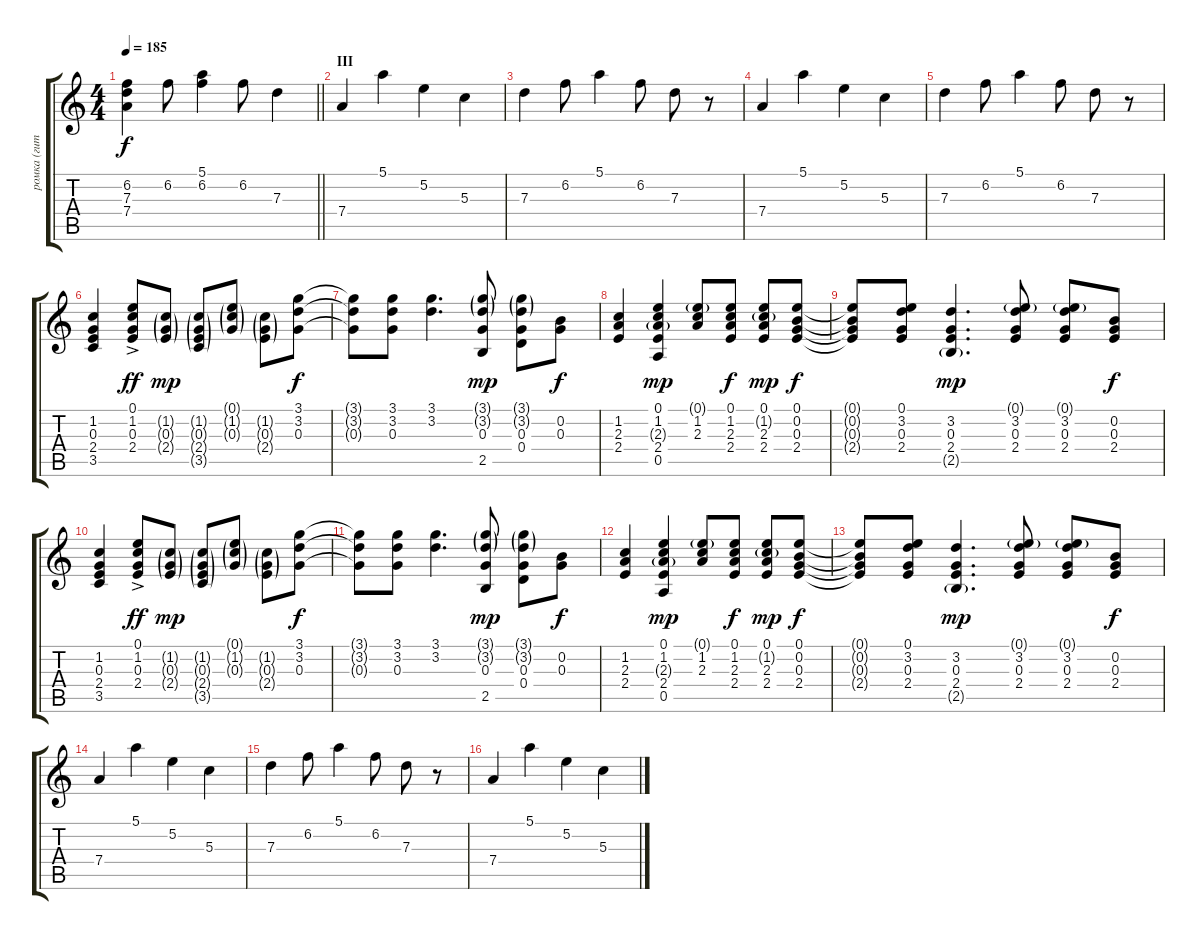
\track ("ромка (гитара)" "ромка (гит") {instrument acousticguitarsteel}
\staff {score tabs}
\tuning (E4 B3 G3 D3 A2 E2) {hide}
\ts (4 4)
\tempo 185
\clef g2
\barLineRight lightlight
\ks c
(6.2 7.3 7.4).4{dy f} 6.2.8 (5.1 6.2).4 6.2.8 7.3.4 |
\section ("" "III")
7.4.4 5.1.4 5.2.4 5.3.4 |
7.3.4 6.2.8 5.1.4 6.2.8 7.3.8 r.8 |
7.4.4 5.1.4 5.2.4 5.3.4 |
7.3.4 6.2.8 5.1.4 6.2.8 7.3.8 r.8 |
(1.2 0.3 2.4 3.5).4 (0.1{ac} 1.2{ac} 0.3 2.4).8{dy ff} (1.2{g} 0.3{g} 2.4{g}).8{dy mp} (1.2{g} 0.3{g} 2.4{g} 3.5{g}).8 (0.1{g} 1.2{g} 0.3{g}).8 (1.2{g} 0.3{g} 2.4{g}).8 (3.1 3.2 0.3).8{dy f} |
(3.1{t} 3.2{t} 0.3{t}).8 (3.1 3.2 0.3).8 (3.1 3.2).4{d} (3.1{g} 3.2{g} 0.3 2.5).8{dy mp} (3.1{g} 3.2{g} 0.3 0.4).8 (0.2 0.3).8{dy f} |
(1.2 2.3 2.4).4 (0.1 1.2 2.3{g} 2.4 0.5).4{dy mp} (0.1{g} 1.2 2.3).8 (0.1 1.2 2.3 2.4).8{dy f} (0.1 1.2{g} 2.3 2.4).8{dy mp} (0.1 0.2 0.3 2.4).8{dy f} |
(0.1{t} 0.2{t} 0.3{t} 2.4{t}).8 (0.1 3.2 0.3 2.4).8 (3.2 0.3 2.4 2.5{g}).4{d dy mp} (0.1{g} 3.2 0.3 2.4).8 (0.1{g} 3.2 0.3 2.4).8 (0.2 0.3 2.4).8{dy f} |
(1.2 0.3 2.4 3.5).4 (0.1{ac} 1.2{ac} 0.3 2.4).8{dy ff} (1.2{g} 0.3{g} 2.4{g}).8{dy mp} (1.2{g} 0.3{g} 2.4{g} 3.5{g}).8 (0.1{g} 1.2{g} 0.3{g}).8 (1.2{g} 0.3{g} 2.4{g}).8 (3.1 3.2 0.3).8{dy f} |
(3.1{t} 3.2{t} 0.3{t}).8 (3.1 3.2 0.3).8 (3.1 3.2).4{d} (3.1{g} 3.2{g} 0.3 2.5).8{dy mp} (3.1{g} 3.2{g} 0.3 0.4).8 (0.2 0.3).8{dy f} |
(1.2 2.3 2.4).4 (0.1 1.2 2.3{g} 2.4 0.5).4{dy mp} (0.1{g} 1.2 2.3).8 (0.1 1.2 2.3 2.4).8{dy f} (0.1 1.2{g} 2.3 2.4).8{dy mp} (0.1 0.2 0.3 2.4).8{dy f} |
(0.1{t} 0.2{t} 0.3{t} 2.4{t}).8 (0.1 3.2 0.3 2.4).8 (3.2 0.3 2.4 2.5{g}).4{d dy mp} (0.1{g} 3.2 0.3 2.4).8 (0.1{g} 3.2 0.3 2.4).8 (0.2 0.3 2.4).8{dy f} |
7.4.4 5.1.4 5.2.4 5.3.4 |
7.3.4 6.2.8 5.1.4 6.2.8 7.3.8 r.8 |
7.4.4 5.1.4 5.2.4 5.3.4
